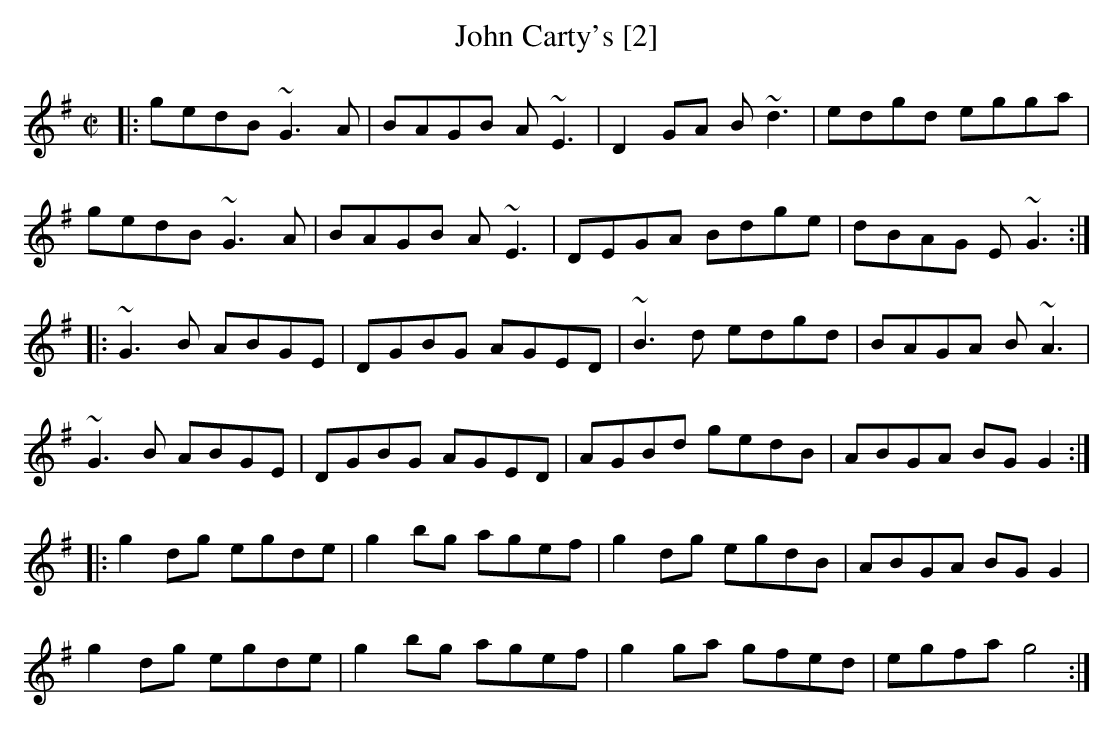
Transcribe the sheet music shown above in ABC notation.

X:1
T:John Carty's [2]
M:C|
K:G
|: gedB ~G3A | BAGB A~E3 | D2GA B~d3 | edgd egga |
gedB ~G3A | BAGB A~E3 | DEGA Bdge | dBAG E~G3 :|
|: ~G3B ABGE | DGBG AGED | ~B3d edgd | BAGA B~A3 |
~G3B ABGE | DGBG AGED | AGBd gedB | ABGA BGG2 :|
|: g2dg egde | g2bg agef | g2dg egdB | ABGA BGG2 |
g2dg egde | g2bg agef | g2ga gfed | egfa g4 :|
